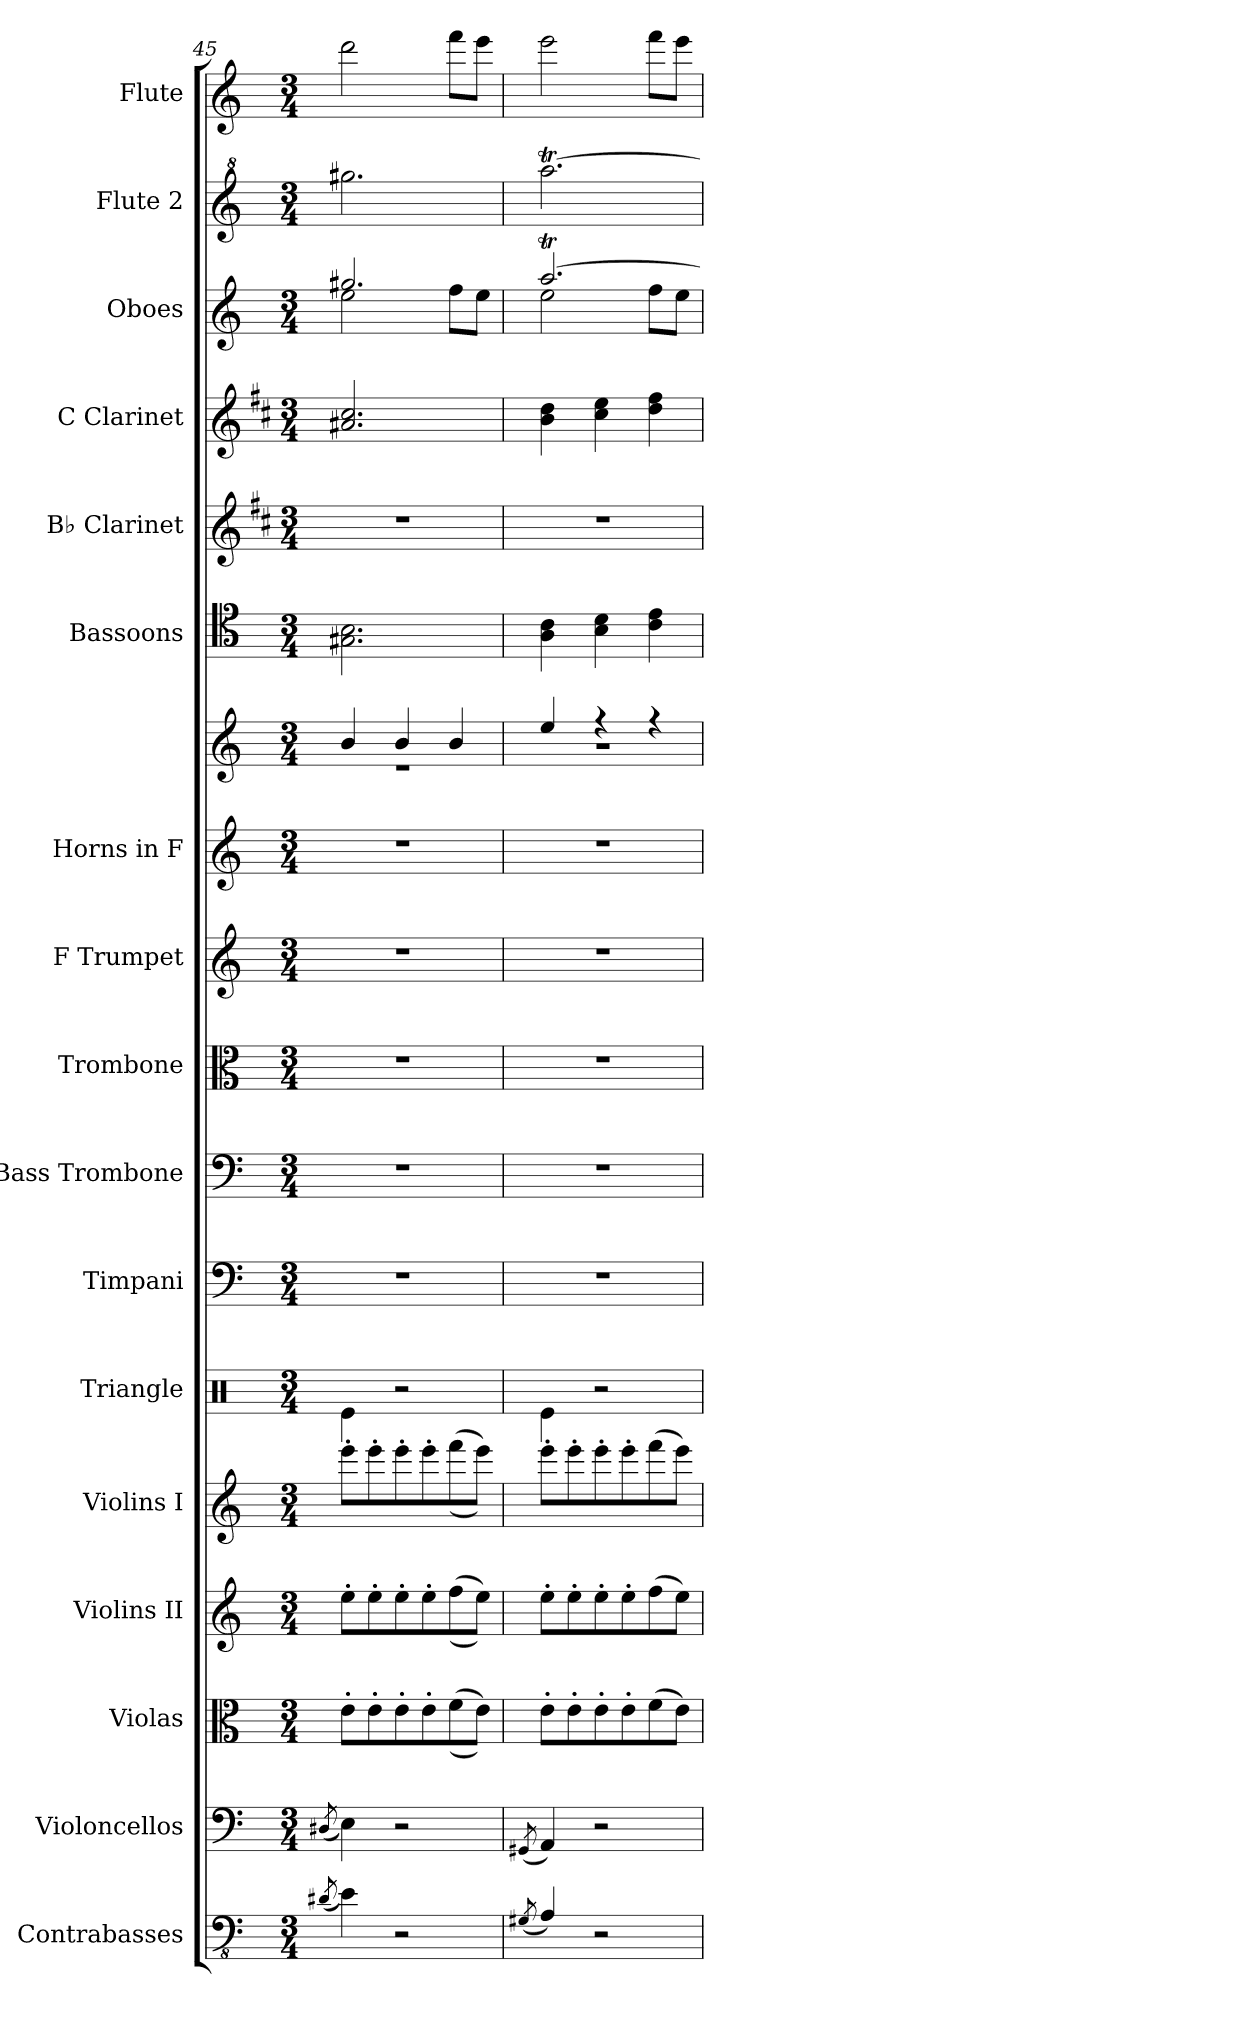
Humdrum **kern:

**kern	**kern	**kern	**kern	**kern	**kern	**kern	**kern	**kern	**kern	**kern	**kern	**kern	**kern	**kern	**kern	**kern	**kern
*part17	*part16	*part15	*part14	*part13	*part12	*part11	*part10	*part9	*part8	*part7	*part7	*part6	*part5	*part4	*part3	*part2	*part1
*staff18	*staff17	*staff16	*staff15	*staff14	*staff13	*staff12	*staff11	*staff10	*staff9	*staff8	*staff7	*staff6	*staff5	*staff4	*staff3	*staff2	*staff1
*I"Contrabasses	*I"Violoncellos	*I"Violas	*I"Violins II	*I"Violins I	*I"Triangle	*I"Timpani	*I"Bass Trombone	*I"Trombone	*I"F Trumpet	*I"Horns in F	*	*I"Bassoons	*I"B♭ Clarinet	*I"C Clarinet	*I"Oboes	*I"Flute 2	*I"Flute
*I'Cb.	*I'Vc.	*I'Vla.	*I'Vln. II	*I'Vln. I	*I'Trgl.	*I'Timp.	*I'B. Tbn.	*I'Tbn.	*I'F Tpt.	*	*	*I'Bsn.	*I'B♭ Cl.	*I'C Cl.	*I'Ob.	*I'Fl. 2	*I'Fl. 2
*clefFv4	*clefF4	*clefC3	*clefG2	*clefG2	*clefX	*clefF4	*clefF4	*clefC3	*clefG2	*clefG2	*clefG2	*clefC4	*clefG2	*clefG2	*clefG2	*clefG^2	*clefG2
*ITrd7c12	*	*	*	*	*	*	*	*	*ITrd-3c-5	*ITrd4c7	*ITrd4c7	*	*ITrd1c2	*ITrd1c2	*	*	*
*k[]	*k[]	*k[]	*k[]	*k[]	*k[]	*k[]	*k[]	*k[]	*k[b-]	*k[b-]	*k[b-]	*k[]	*k[]	*k[]	*k[]	*k[]	*k[]
*M3/4	*M3/4	*M3/4	*M3/4	*M3/4	*M3/4	*M3/4	*M3/4	*M3/4	*M3/4	*M3/4	*M3/4	*M3/4	*M3/4	*M3/4	*M3/4	*M3/4	*M3/4
=45	=45	=45	=45	=45	=45	=45	=45	=45	=45	=45	=45	=45	=45	=45	=45	=45	=45
(<8qDD#X/	(<8qD#X/	.	.	.	.	.	.	.	.	.	.	.	.	.	.	.	.
*	*	*	*	*	*	*	*	*	*	*	*^	*	*	*	*^	*	*
4EE\)	4E\)	8e'\L	8ee'\L	8eee'\L	4Re\	2.r	2.r	2.r	2.r	2.r	4e/	2.r	2.G#X\ 2.B\	2.r	2.g#X/ 2.b/	2.gg#X/	2ee\	2.ggg#X\	2ddd\
.	.	8e'\	8ee'\	8eee'\	.	.	.	.	.	.	.	.	.	.	.	.	.	.	.
2r	2r	8e'\	8ee'\	8eee'\	2r	.	.	.	.	.	4e/	.	.	.	.	.	.	.	.
.	.	8e'\	8ee'\	8eee'\	.	.	.	.	.	.	.	.	.	.	.	.	.	.	.
.	.	(>(>8f\	(>(>8ff\	(>(>8fff\	.	.	.	.	.	.	4e/	.	.	.	.	.	8ff\L	.	8fff\L
.	.	8e\J))	8ee\J))	8eee\J))	.	.	.	.	.	.	.	.	.	.	.	.	8ee\J	.	8eee\J
=46	=46	=46	=46	=46	=46	=46	=46	=46	=46	=46	=46	=46	=46	=46	=46	=46	=46	=46	=46
(<8qGGG#X/	(<8qGG#X/	.	.	.	.	.	.	.	.	.	.	.	.	.	.	.	.	.	.
4AAA/)	4AA/)	8e'\L	8ee'\L	8eee'\L	4Re\	2.r	2.r	2.r	2.r	2.r	4a/	2.r	4A\ 4c\	2.r	4a\ 4cc\	[2.aaT/	2ee\	[2.aaaT\	2eee\
.	.	8e'\	8ee'\	8eee'\	.	.	.	.	.	.	.	.	.	.	.	.	.	.	.
2r	2r	8e'\	8ee'\	8eee'\	2r	.	.	.	.	.	4r	.	4B\ 4d\	.	4b\ 4dd\	.	.	.	.
.	.	8e'\	8ee'\	8eee'\	.	.	.	.	.	.	.	.	.	.	.	.	.	.	.
.	.	(>8f\	(>8ff\	(>8fff\	.	.	.	.	.	.	4r	.	4c\ 4e\	.	4cc\ 4ee\	.	8ff\L	.	8fff\L
.	.	8e\J)	8ee\J)	8eee\J)	.	.	.	.	.	.	.	.	.	.	.	.	8eeTTT\J	.	8eee\J
*	*	*	*	*	*	*	*	*	*	*	*v	*v	*	*	*	*v	*v	*	*
=	=	=	=	=	=	=	=	=	=	=	=	=	=	=	=	=	=
*-	*-	*-	*-	*-	*-	*-	*-	*-	*-	*-	*-	*-	*-	*-	*-	*-	*-
